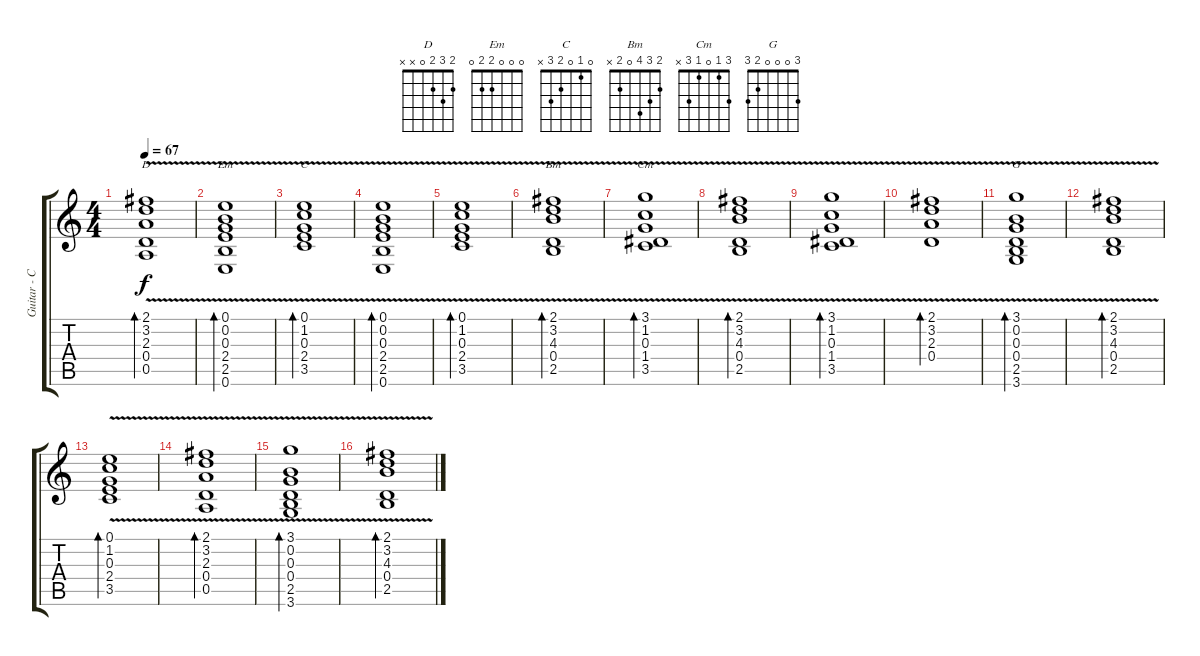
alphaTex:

\track ("Guitar - Clean" "Guitar - C") {instrument electricguitarclean}
\staff {score tabs}
\tuning (E4 B3 G3 D3 A2 E2) {hide}
\chord ("D" 2 3 2 0 x x)
\chord ("Em" 0 0 0 2 2 0)
\chord ("C" 0 1 0 2 3 x)
\chord ("Bm" 2 3 4 0 2 x)
\chord ("Cm" 3 1 0 1 3 x)
\chord ("G" 3 0 0 0 2 3)
\ts (4 4)
\tempo 67
\clef g2
\ks c
(2.1{v} 3.2{v} 2.3{v} 0.4{v} 0.5{v}).1{bd 60 ch "D" dy f} |
(0.1{v} 0.2{v} 0.3{v} 2.4{v} 2.5{v} 0.6{v}).1{bd 60 ch "Em"} |
(0.1{v} 1.2{v} 0.3{v} 2.4{v} 3.5{v}).1{bd 60 ch "C"} |
(0.1{v} 0.2{v} 0.3{v} 2.4{v} 2.5{v} 0.6{v}).1{bd 60} |
(0.1{v} 1.2{v} 0.3{v} 2.4{v} 3.5{v}).1{bd 60} |
(2.1{v} 3.2{v} 4.3{v} 0.4{v} 2.5{v}).1{bd 60 ch "Bm"} |
(3.1{v} 1.2{v} 0.3{v} 1.4{v} 3.5{v}).1{bd 60 ch "Cm"} |
(2.1{v} 3.2{v} 4.3{v} 0.4{v} 2.5{v}).1{bd 60} |
(3.1{v} 1.2{v} 0.3{v} 1.4{v} 3.5{v}).1{bd 60} |
(2.1{v} 3.2{v} 2.3{v} 0.4{v}).1{bd 60} |
(3.1{v} 0.2{v} 0.3{v} 0.4{v} 2.5{v} 3.6{v}).1{bd 60 ch "G"} |
(2.1{v} 3.2{v} 4.3{v} 0.4{v} 2.5{v}).1{bd 60} |
(0.1{v} 1.2{v} 0.3{v} 2.4{v} 3.5{v}).1{bd 60} |
(2.1{v} 3.2{v} 2.3{v} 0.4{v} 0.5{v}).1{bd 60} |
(3.1{v} 0.2{v} 0.3{v} 0.4{v} 2.5{v} 3.6{v}).1{bd 60} |
(2.1{v} 3.2{v} 4.3{v} 0.4{v} 2.5{v}).1{bd 60}
